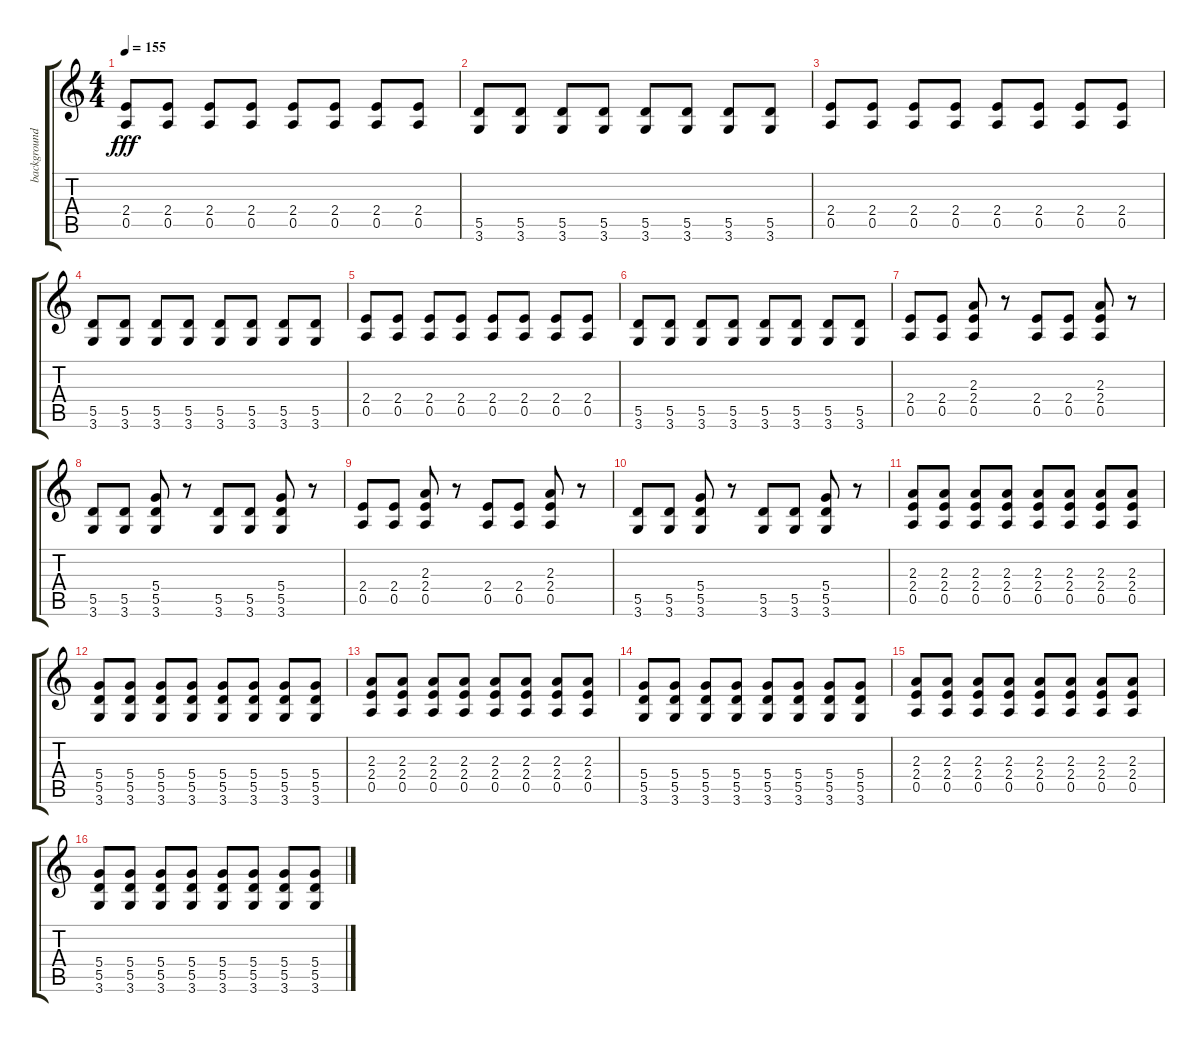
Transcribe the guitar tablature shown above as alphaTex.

\track ("background guitar" "background") {instrument distortionguitar}
\staff {score tabs}
\tuning (E4 B3 G3 D3 A2 E2) {hide}
\ts (4 4)
\tempo 155
\clef g2
\ks c
(2.4 0.5).8{dy fff} (2.4 0.5).8 (2.4 0.5).8 (2.4 0.5).8 (2.4 0.5).8 (2.4 0.5).8 (2.4 0.5).8 (2.4 0.5).8 |
(5.5 3.6).8 (5.5 3.6).8 (5.5 3.6).8 (5.5 3.6).8 (5.5 3.6).8 (5.5 3.6).8 (5.5 3.6).8 (5.5 3.6).8 |
(2.4 0.5).8 (2.4 0.5).8 (2.4 0.5).8 (2.4 0.5).8 (2.4 0.5).8 (2.4 0.5).8 (2.4 0.5).8 (2.4 0.5).8 |
(5.5 3.6).8 (5.5 3.6).8 (5.5 3.6).8 (5.5 3.6).8 (5.5 3.6).8 (5.5 3.6).8 (5.5 3.6).8 (5.5 3.6).8 |
(2.4 0.5).8 (2.4 0.5).8 (2.4 0.5).8 (2.4 0.5).8 (2.4 0.5).8 (2.4 0.5).8 (2.4 0.5).8 (2.4 0.5).8 |
(5.5 3.6).8 (5.5 3.6).8 (5.5 3.6).8 (5.5 3.6).8 (5.5 3.6).8 (5.5 3.6).8 (5.5 3.6).8 (5.5 3.6).8 |
(2.4 0.5).8 (2.4 0.5).8 (2.3 2.4 0.5).8 r.8 (2.4 0.5).8 (2.4 0.5).8 (2.3 2.4 0.5).8 r.8 |
(5.5 3.6).8 (5.5 3.6).8 (5.4 5.5 3.6).8 r.8 (5.5 3.6).8 (5.5 3.6).8 (5.4 5.5 3.6).8 r.8 |
(2.4 0.5).8 (2.4 0.5).8 (2.3 2.4 0.5).8 r.8 (2.4 0.5).8 (2.4 0.5).8 (2.3 2.4 0.5).8 r.8 |
(5.5 3.6).8 (5.5 3.6).8 (5.4 5.5 3.6).8 r.8 (5.5 3.6).8 (5.5 3.6).8 (5.4 5.5 3.6).8 r.8 |
(2.3 2.4 0.5).8 (2.3 2.4 0.5).8 (2.3 2.4 0.5).8 (2.3 2.4 0.5).8 (2.3 2.4 0.5).8 (2.3 2.4 0.5).8 (2.3 2.4 0.5).8 (2.3 2.4 0.5).8 |
(5.4 5.5 3.6).8 (5.4 5.5 3.6).8 (5.4 5.5 3.6).8 (5.4 5.5 3.6).8 (5.4 5.5 3.6).8 (5.4 5.5 3.6).8 (5.4 5.5 3.6).8 (5.4 5.5 3.6).8 |
(2.3 2.4 0.5).8 (2.3 2.4 0.5).8 (2.3 2.4 0.5).8 (2.3 2.4 0.5).8 (2.3 2.4 0.5).8 (2.3 2.4 0.5).8 (2.3 2.4 0.5).8 (2.3 2.4 0.5).8 |
(5.4 5.5 3.6).8 (5.4 5.5 3.6).8 (5.4 5.5 3.6).8 (5.4 5.5 3.6).8 (5.4 5.5 3.6).8 (5.4 5.5 3.6).8 (5.4 5.5 3.6).8 (5.4 5.5 3.6).8 |
(2.3 2.4 0.5).8 (2.3 2.4 0.5).8 (2.3 2.4 0.5).8 (2.3 2.4 0.5).8 (2.3 2.4 0.5).8 (2.3 2.4 0.5).8 (2.3 2.4 0.5).8 (2.3 2.4 0.5).8 |
(5.4 5.5 3.6).8 (5.4 5.5 3.6).8 (5.4 5.5 3.6).8 (5.4 5.5 3.6).8 (5.4 5.5 3.6).8 (5.4 5.5 3.6).8 (5.4 5.5 3.6).8 (5.4 5.5 3.6).8
